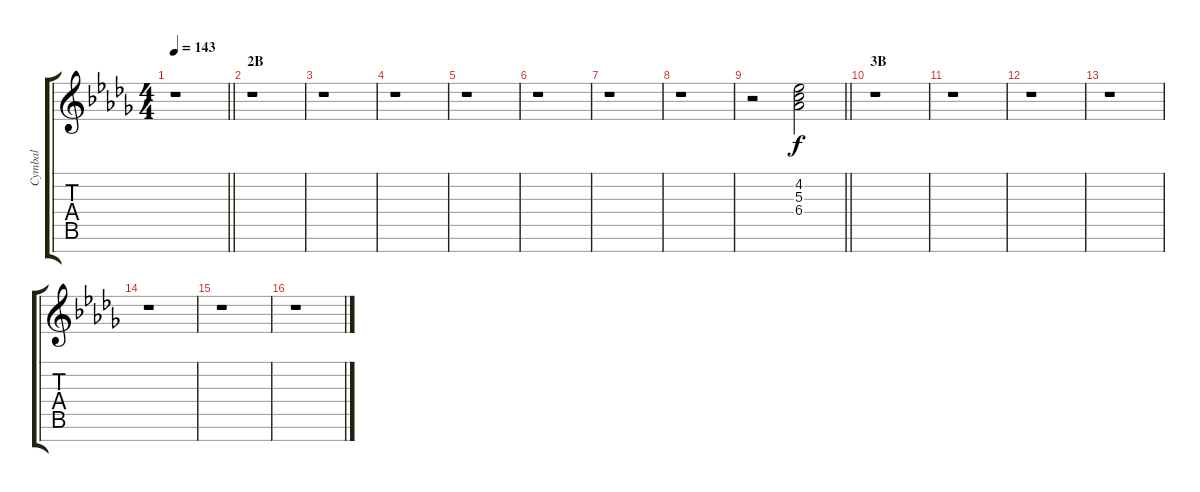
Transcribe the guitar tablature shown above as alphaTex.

\track ("Cymbal" "Cymbal") {instrument reversecymbal}
\staff {score tabs}
\tuning (E5 B4 G4 D4 A3 E3 B2) {hide}
\ts (4 4)
\tempo 143
\clef g2
\barLineRight lightlight
\ks db
r.1{dy f} |
\section ("" "2B")
r.1 |
r.1 |
r.1 |
r.1 |
r.1 |
r.1 |
r.1 |
\barLineRight lightlight
r.2 (4.2 5.3 6.4).2 |
\section ("" "3B")
r.1 |
r.1 |
r.1 |
r.1 |
r.1 |
r.1 |
r.1
